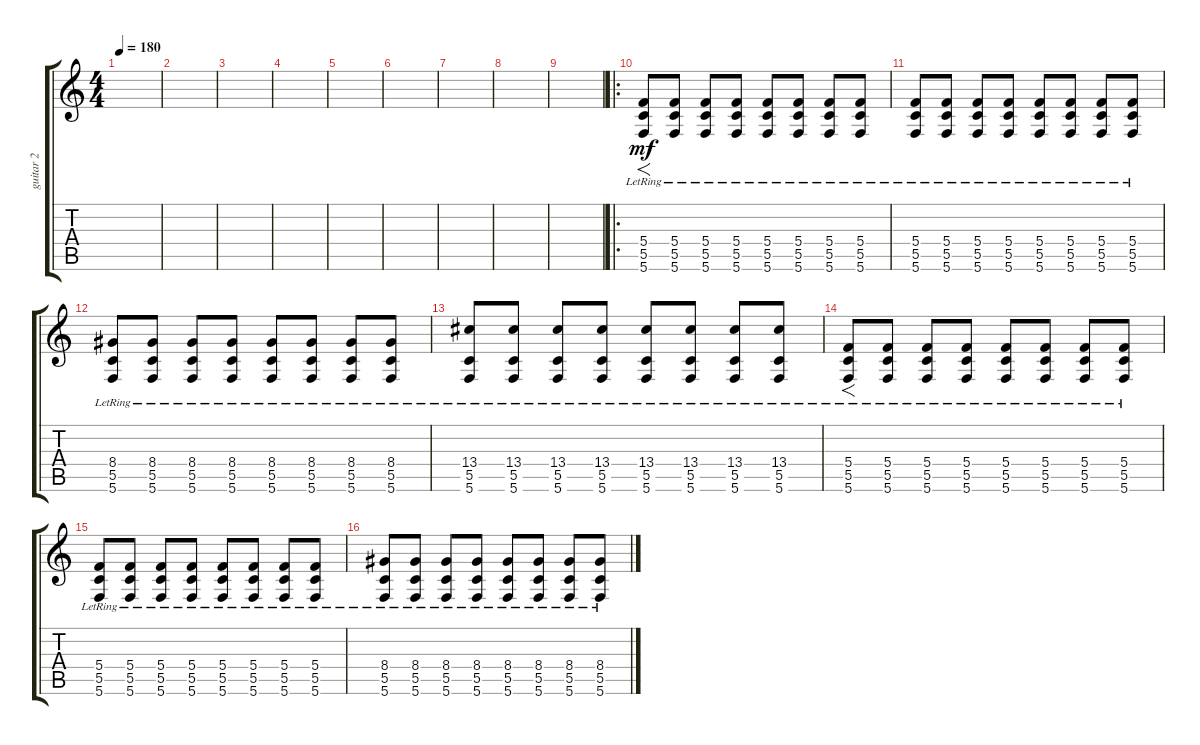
\track ("guitar 2" "guitar 2") {instrument distortionguitar}
\staff {score tabs}
\tuning (D4 A3 F3 C3 G2 C2) {hide}
\ts (4 4)
\tempo 180
\clef g2
\ks c
|
|
|
|
|
|
|
|
|
\ro
(5.4{lr} 5.5{lr} 5.6{lr}).8{f dy mf} (5.4{lr} 5.5{lr} 5.6{lr}).8 (5.4{lr} 5.5{lr} 5.6{lr}).8 (5.4{lr} 5.5{lr} 5.6{lr}).8 (5.4{lr} 5.5{lr} 5.6{lr}).8 (5.4{lr} 5.5{lr} 5.6{lr}).8 (5.4{lr} 5.5{lr} 5.6{lr}).8 (5.4{lr} 5.5{lr} 5.6{lr}).8 |
(5.4{lr} 5.5{lr} 5.6{lr}).8 (5.4{lr} 5.5{lr} 5.6{lr}).8 (5.4{lr} 5.5{lr} 5.6{lr}).8 (5.4{lr} 5.5{lr} 5.6{lr}).8 (5.4{lr} 5.5{lr} 5.6{lr}).8 (5.4{lr} 5.5{lr} 5.6{lr}).8 (5.4{lr} 5.5{lr} 5.6{lr}).8 (5.4{lr} 5.5{lr} 5.6{lr}).8 |
(8.4{lr} 5.5{lr} 5.6{lr}).8 (8.4{lr} 5.5{lr} 5.6{lr}).8 (8.4{lr} 5.5{lr} 5.6{lr}).8 (8.4{lr} 5.5{lr} 5.6{lr}).8 (8.4{lr} 5.5{lr} 5.6{lr}).8 (8.4{lr} 5.5{lr} 5.6{lr}).8 (8.4{lr} 5.5{lr} 5.6{lr}).8 (8.4{lr} 5.5{lr} 5.6{lr}).8 |
(13.4{lr} 5.5{lr} 5.6{lr}).8 (13.4{lr} 5.5{lr} 5.6{lr}).8 (13.4{lr} 5.5{lr} 5.6{lr}).8 (13.4{lr} 5.5{lr} 5.6{lr}).8 (13.4{lr} 5.5{lr} 5.6{lr}).8 (13.4{lr} 5.5{lr} 5.6{lr}).8 (13.4{lr} 5.5{lr} 5.6{lr}).8 (13.4{lr} 5.5{lr} 5.6{lr}).8 |
(5.4{lr} 5.5{lr} 5.6{lr}).8{f} (5.4{lr} 5.5{lr} 5.6{lr}).8 (5.4{lr} 5.5{lr} 5.6{lr}).8 (5.4{lr} 5.5{lr} 5.6{lr}).8 (5.4{lr} 5.5{lr} 5.6{lr}).8 (5.4{lr} 5.5{lr} 5.6{lr}).8 (5.4{lr} 5.5{lr} 5.6{lr}).8 (5.4{lr} 5.5{lr} 5.6{lr}).8 |
(5.4{lr} 5.5{lr} 5.6{lr}).8 (5.4{lr} 5.5{lr} 5.6{lr}).8 (5.4{lr} 5.5{lr} 5.6{lr}).8 (5.4{lr} 5.5{lr} 5.6{lr}).8 (5.4{lr} 5.5{lr} 5.6{lr}).8 (5.4{lr} 5.5{lr} 5.6{lr}).8 (5.4{lr} 5.5{lr} 5.6{lr}).8 (5.4{lr} 5.5{lr} 5.6{lr}).8 |
(8.4{lr} 5.5{lr} 5.6{lr}).8 (8.4{lr} 5.5{lr} 5.6{lr}).8 (8.4{lr} 5.5{lr} 5.6{lr}).8 (8.4{lr} 5.5{lr} 5.6{lr}).8 (8.4{lr} 5.5{lr} 5.6{lr}).8 (8.4{lr} 5.5{lr} 5.6{lr}).8 (8.4{lr} 5.5{lr} 5.6{lr}).8 (8.4{lr} 5.5{lr} 5.6{lr}).8
